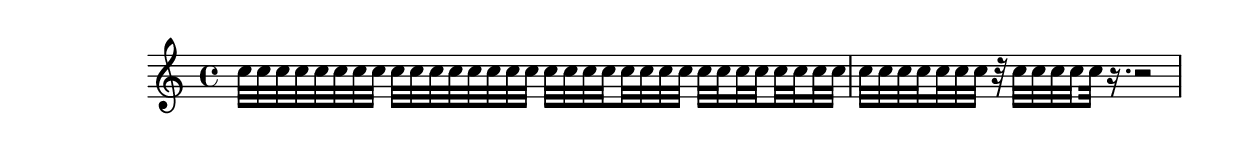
% DO NOT EDIT this file manually; it is automatically
% generated from Documentation/snippets/new
% Make any changes in Documentation/snippets/new/
% and then run scripts/auxiliar/makelsr.py
%
% This file is in the public domain.
%% Note: this file works from version 2.19.40
\version "2.19.40"

\header {
  lsrtags = "rhythms"

  texidoc = "
The beams of consecutive 16th (or shorter) notes are, by default, not
subdivided.  That is, the three (or more) beams stretch unbroken over
entire groups of notes.  This behavior can be modified to subdivide the
beams into sub-groups by setting the property @code{subdivideBeams}.
When set, multiple beams will be subdivided at intervals defined by the
current value of @code{baseMoment} by reducing the multiple beams to
the number of beams that indicates the metric value of the subdivision.
If the group following the division is shorter than the current metric
value (usually because the beam is incomplete) the number of beams
reflects the longest possible subdivision group.  However, if there is
only one note left after the division this restriction isn't applied.
Note that @code{baseMoment} defaults to one over the denominator of the
current time signature if not set explicitly. It must be set to a
fraction giving the duration of the beam sub-group using the
@code{ly:make-moment} function, as shown in this snippet. Also, when
@code{baseMoment} is changed, @code{beatStructure} should also be
changed to match the new @code{baseMoment}:

"
  doctitle = "Subdividing beams"
} % begin verbatim


\relative c'' {
  c32[ c c c c c c c]
  \set subdivideBeams = ##t
  c32[ c c c c c c c]

  % Set beam sub-group length to an eighth note
  \set baseMoment = #(ly:make-moment 1/8)
  \set beatStructure = 2,2,2,2
  c32[ c c c c c c c]

  % Set beam sub-group length to a sixteenth note
  \set baseMoment = #(ly:make-moment 1/16)
  \set beatStructure = 4,4,4,4
  c32[ c c c c c c c]

  % Shorten beam by 1/32
  \set baseMoment = #(ly:make-moment 1/8)
  \set beatStructure = 2,2,2,2
  c32[ c c c c c c] r32

  % Shorten beam by 3/32
  \set baseMoment = #(ly:make-moment 1/8)
  \set beatStructure = 2,2,2,2
  c32[ c c c c] r16.
  r2
}
